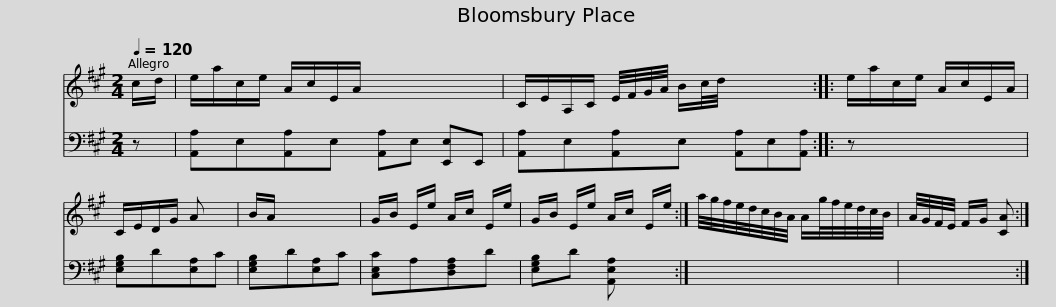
X:1
%%score 1 2
L:1/8
Q:1/4=120
M:2/4
I:linebreak $
K:A
V:1 treble
V:2 bass
V:1
 c/d/ | e/a/c/e/ A/c/E/A/ x4 | C/E/A,/C/ E/4F/4G/4A/4 B/c/4d/4 x3 :: e/a/c/e/ A/c/E/A/ | C/E/D/G/ A x |$ %5
 B/A/ x3 | G/B/ E/e/ A/c/ E/e/ | G/B/ E/e/ A/c/ E/e/ :| a/4g/4f/4e/4d/4c/4B/4A/4 A/g/4f/4e/4d/4c/4B/4 | A/4G/4F/4E/4 F/G/ [CA] :| %10
V:2
 z | [A,,A,]E,[A,,A,]E, [A,,A,]E, [E,,E,]E,, | [A,,A,]E,[A,,A,]E, [A,,A,]E,[A,,A,] :: z x3 | [E,G,B,]D[E,A,]C |$ %5
 [E,G,B,]D[E,A,]C | [C,E,C]A,[D,F,A,]D | [E,G,B,]D [A,,E,A,] x :| x4 | x3 :| %10
